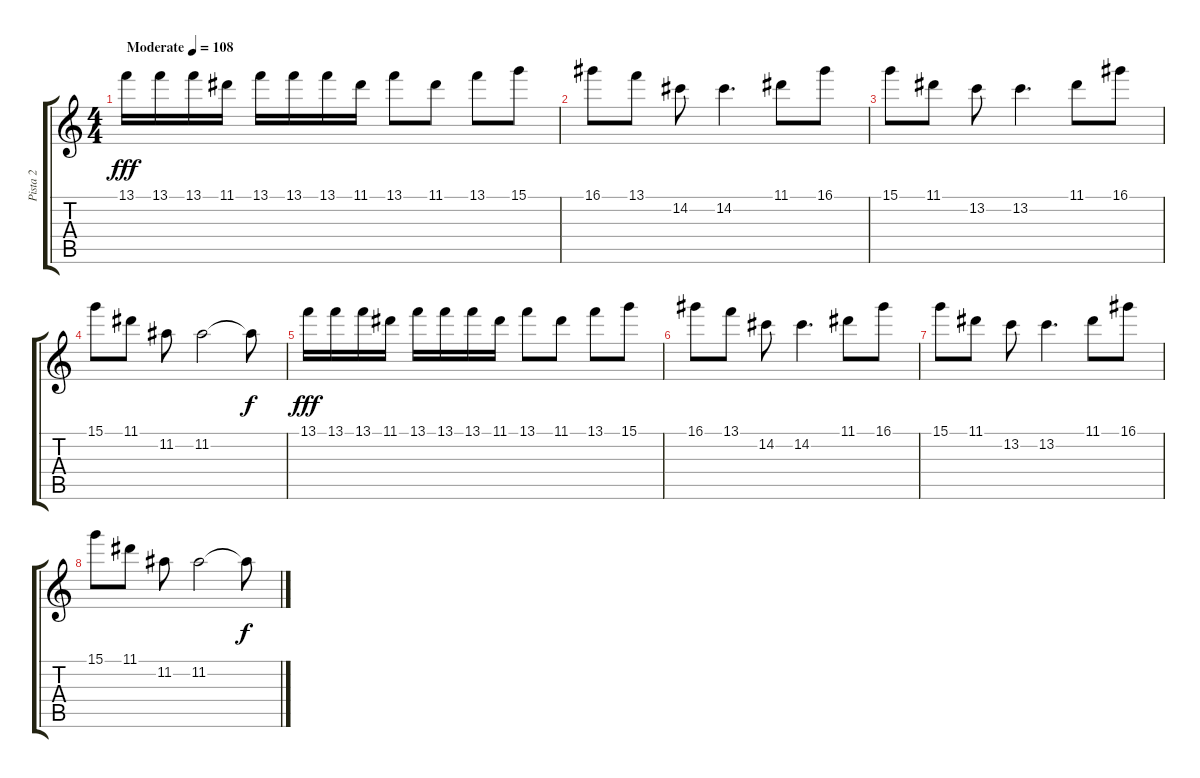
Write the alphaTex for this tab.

\track ("Pista 2" "Pista 2") {instrument distortionguitar}
\staff {score tabs}
\tuning (E4 B3 G3 D3 A2 E2) {hide}
\ts (4 4)
\tempo (108 "Moderate")
\clef g2
\ks c
13.1.16{dy fff instrument distortionguitar} 13.1.16 13.1.16 11.1.16 13.1.16 13.1.16 13.1.16 11.1.16 13.1.8 11.1.8 13.1.8 15.1.8 |
16.1.8 13.1.8 14.2.8 14.2.4{d} 11.1.8 16.1.8 |
15.1.8 11.1.8 13.2.8 13.2.4{d} 11.1.8 16.1.8 |
15.1.8 11.1.8 11.2.8 11.2.2 11.2{t}.8{dy f} |
13.1.16{dy fff} 13.1.16 13.1.16 11.1.16 13.1.16 13.1.16 13.1.16 11.1.16 13.1.8 11.1.8 13.1.8 15.1.8 |
16.1.8 13.1.8 14.2.8 14.2.4{d} 11.1.8 16.1.8 |
15.1.8 11.1.8 13.2.8 13.2.4{d} 11.1.8 16.1.8 |
15.1.8 11.1.8 11.2.8 11.2.2 11.2{t}.8{dy f}
